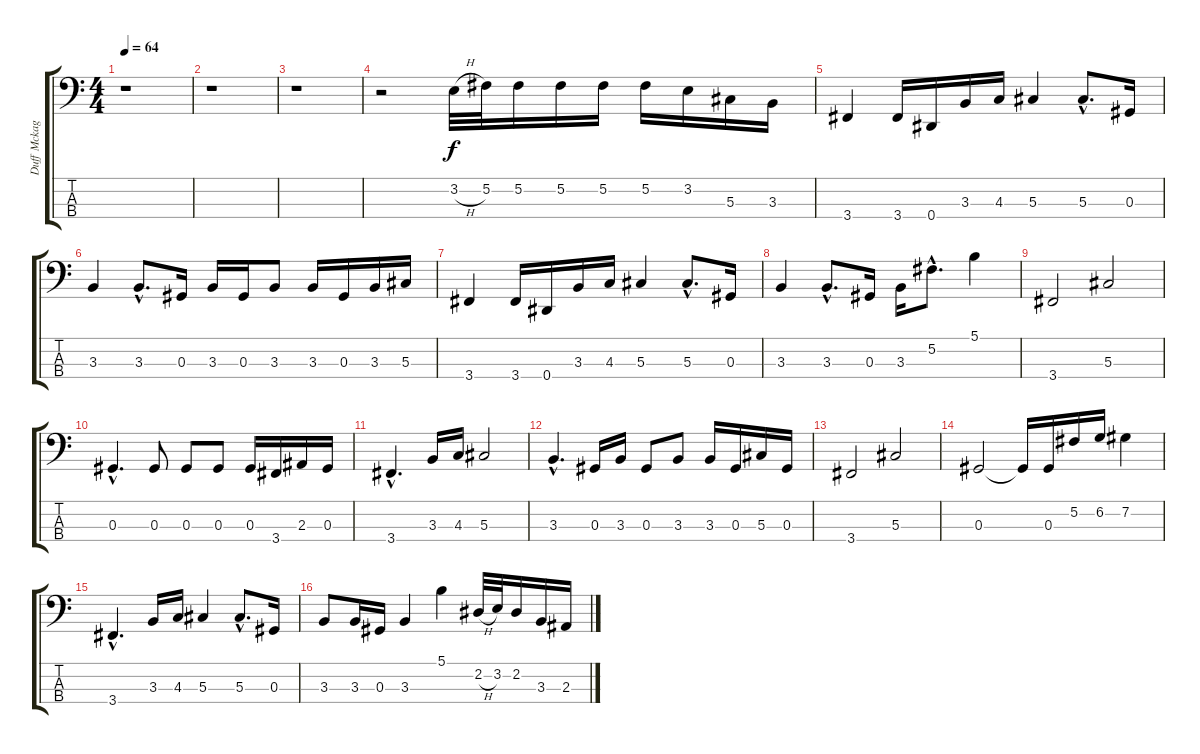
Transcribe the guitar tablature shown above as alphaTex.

\track ("Duff Mckagan" "Duff Mckag") {instrument electricbassfinger}
\staff {score tabs}
\tuning (Gb2 Db2 Ab1 Eb1) {hide}
\ts (4 4)
\tempo 64
\clef f4
\ks c
r.1{dy f instrument electricbassfinger} |
r.1 |
r.1 |
r.2 3.2{h}.32 5.2.32 5.2.16 5.2.16 5.2.16 5.2.16 3.2.16 5.3.16 3.3.16 |
3.4.4 3.4.16 0.4.16 3.3.16 4.3.16 5.3.4 5.3{hac}.8{d} 0.3.16 |
3.3.4 3.3{hac}.8{d} 0.3.16 3.3.16 0.3.16 3.3.8 3.3.16 0.3.16 3.3.16 5.3.16 |
3.4.4 3.4.16 0.4.16 3.3.16 4.3.16 5.3.4 5.3{hac}.8{d} 0.3.16 |
3.3.4 3.3{hac}.8{d} 0.3.16 3.3.16 5.2{hac}.8{d} 5.1.4 |
3.4.2 5.3.2 |
0.3{hac}.4{d} 0.3.8 0.3.8 0.3.8 0.3.16 3.4.16 2.3.16 0.3.16 |
3.4{hac}.4{d} 3.3.16 4.3.16 5.3.2 |
3.3{hac}.4{d} 0.3.16 3.3.16 0.3.8 3.3.8 3.3.16 0.3.16 5.3.16 0.3.16 |
3.4.2 5.3.2 |
0.3.2 0.3{t}.16 0.3.16 5.2.16 6.2.16 7.2.4 |
3.4{hac}.4{d} 3.3.16 4.3.16 5.3.4 5.3{hac}.8{d} 0.3.16 |
3.3.8 3.3.16 0.3.16 3.3.4 5.1.4 2.2{h}.32 3.2.32 2.2.16 3.3.16 2.3.16
